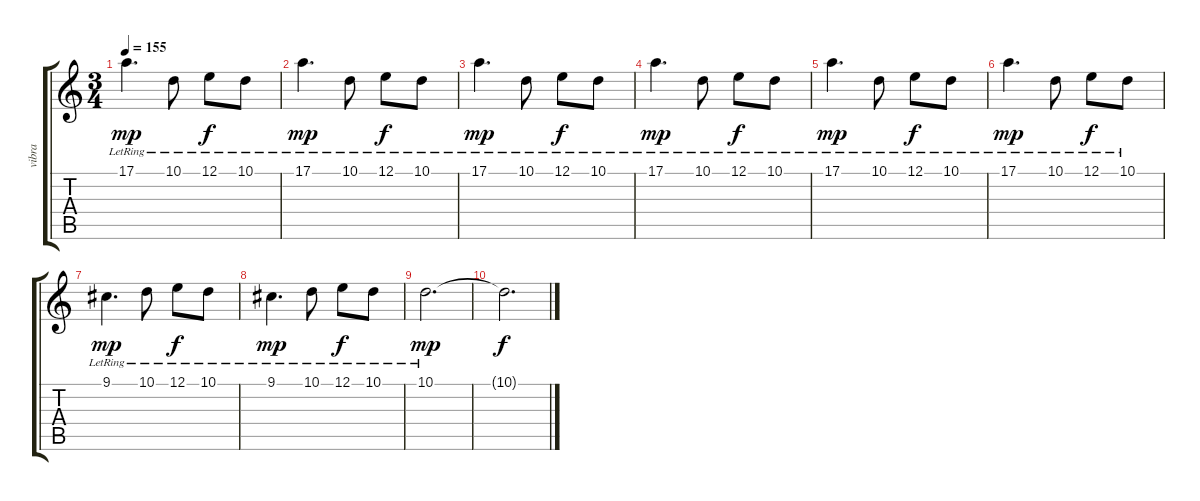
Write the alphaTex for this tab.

\track ("vibra" "vibra") {instrument vibraphone}
\staff {score tabs}
\tuning (E4 B3 G3 D3 A2 D2) {hide}
\ts (3 4)
\tempo 155
\clef g2
\ks c
17.1{lr}.4{d dy mp} 10.1{lr}.8 12.1{lr}.8{dy f} 10.1{lr}.8 |
17.1{lr}.4{d dy mp} 10.1{lr}.8 12.1{lr}.8{dy f} 10.1{lr}.8 |
17.1{lr}.4{d dy mp} 10.1{lr}.8 12.1{lr}.8{dy f} 10.1{lr}.8 |
17.1{lr}.4{d dy mp} 10.1{lr}.8 12.1{lr}.8{dy f} 10.1{lr}.8 |
17.1{lr}.4{d dy mp} 10.1{lr}.8 12.1{lr}.8{dy f} 10.1{lr}.8 |
17.1{lr}.4{d dy mp} 10.1{lr}.8 12.1{lr}.8{dy f} 10.1{lr}.8 |
9.1{lr}.4{d dy mp} 10.1{lr}.8 12.1{lr}.8{dy f} 10.1{lr}.8 |
9.1{lr}.4{d dy mp} 10.1{lr}.8 12.1{lr}.8{dy f} 10.1{lr}.8 |
10.1{lr}.2{d dy mp} |
10.1{t}.2{d dy f}
